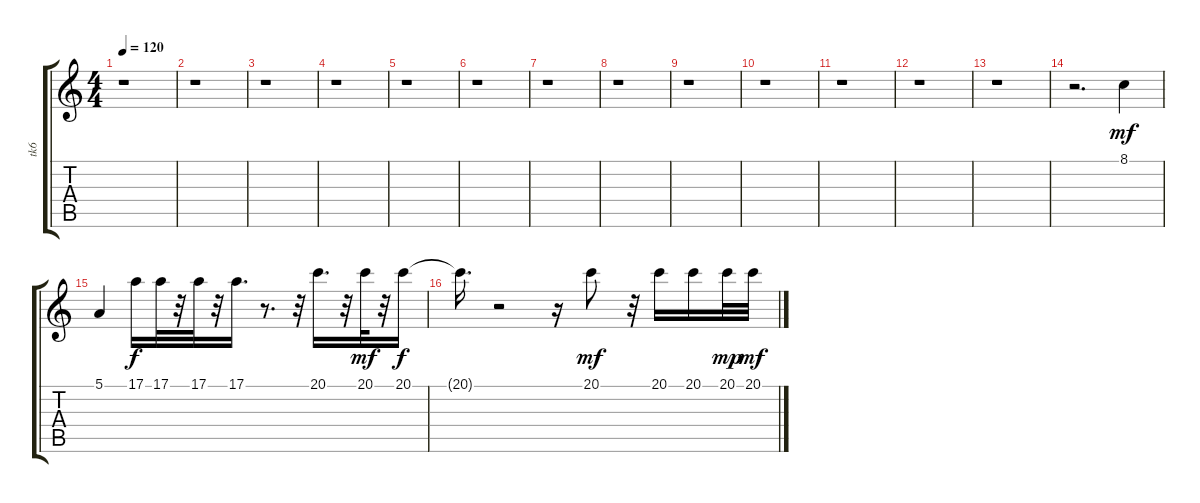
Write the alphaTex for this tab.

\track ("tk6" "tk6") {instrument synthvoice}
\staff {score tabs}
\tuning (E4 B3 G3 D3 A2 E2) {hide}
\ts (4 4)
\tempo 120
\clef g2
\ks c
r.1{dy mf} |
r.1 |
r.1 |
r.1 |
r.1 |
r.1 |
r.1 |
r.1 |
r.1 |
r.1 |
r.1 |
r.1 |
r.1 |
r.2{d} 8.1.4 |
5.1.4 17.1.16{dy f} 17.1.32 r.32 17.1.32 r.32 17.1.16{d} r.8{d} r.32 20.1.16{d} r.32 20.1.32{dy mf} r.32 20.1.16{dy f} |
20.1{t}.16{d} r.2 r.16 20.1.8{dy mf} r.32 20.1.16 20.1.16 20.1.32{dy mp} 20.1.32{dy mf}
